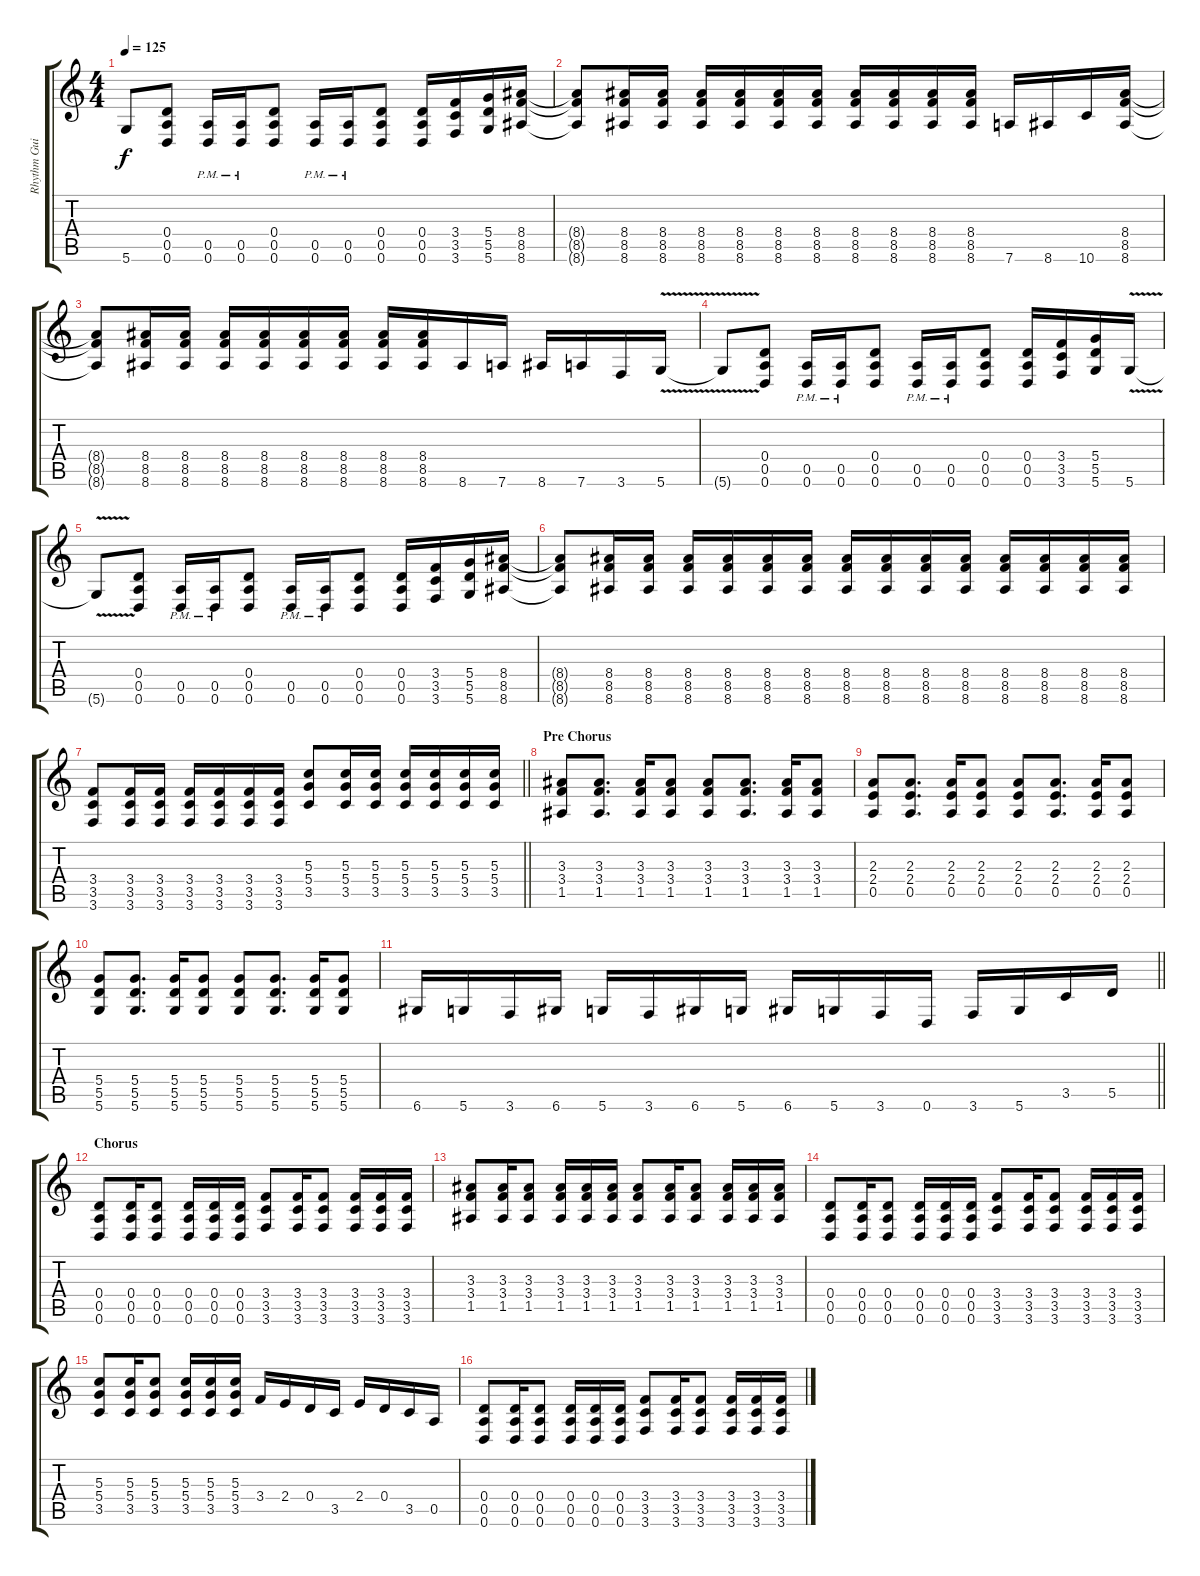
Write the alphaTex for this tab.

\track ("Rhythm Guitar" "Rhythm Gui") {instrument distortionguitar}
\staff {score tabs}
\tuning (E4 B3 G3 D3 A2 D2) {hide}
\ts (4 4)
\tempo 125
\clef g2
\ks c
5.6{t}.8{dy f} (0.4 0.5 0.6).8 (0.5{pm} 0.6{pm}).16 (0.5{pm} 0.6{pm}).16 (0.4 0.5 0.6).8 (0.5{pm} 0.6{pm}).16 (0.5{pm} 0.6{pm}).16 (0.4 0.5 0.6).8 (0.4 0.5 0.6).16 (3.4 3.5 3.6).16 (5.4 5.5 5.6).16 (8.4 8.5 8.6).16 |
(8.4{t} 8.5{t} 8.6{t}).8 (8.4 8.5 8.6).16 (8.4 8.5 8.6).16 (8.4 8.5 8.6).16 (8.4 8.5 8.6).16 (8.4 8.5 8.6).16 (8.4 8.5 8.6).16 (8.4 8.5 8.6).16 (8.4 8.5 8.6).16 (8.4 8.5 8.6).16 (8.4 8.5 8.6).16 7.6.16 8.6.16 10.6.16 (8.4 8.5 8.6).16 |
(8.4{t} 8.5{t} 8.6{t}).8 (8.4 8.5 8.6).16 (8.4 8.5 8.6).16 (8.4 8.5 8.6).16 (8.4 8.5 8.6).16 (8.4 8.5 8.6).16 (8.4 8.5 8.6).16 (8.4 8.5 8.6).16 (8.4 8.5 8.6).16 8.6.16 7.6.16 8.6.16 7.6.16 3.6.16 5.6{v}.16 |
5.6{t}.8 (0.4 0.5 0.6).8 (0.5{pm} 0.6{pm}).16 (0.5{pm} 0.6{pm}).16 (0.4 0.5 0.6).8 (0.5{pm} 0.6{pm}).16 (0.5{pm} 0.6{pm}).16 (0.4 0.5 0.6).8 (0.4 0.5 0.6).16 (3.4 3.5 3.6).16 (5.4 5.5 5.6).16 5.6{v}.16 |
5.6{t}.8 (0.4 0.5 0.6).8 (0.5{pm} 0.6{pm}).16 (0.5{pm} 0.6{pm}).16 (0.4 0.5 0.6).8 (0.5{pm} 0.6{pm}).16 (0.5{pm} 0.6{pm}).16 (0.4 0.5 0.6).8 (0.4 0.5 0.6).16 (3.4 3.5 3.6).16 (5.4 5.5 5.6).16 (8.4 8.5 8.6).16 |
(8.4{t} 8.5{t} 8.6{t}).8 (8.4 8.5 8.6).16 (8.4 8.5 8.6).16 (8.4 8.5 8.6).16 (8.4 8.5 8.6).16 (8.4 8.5 8.6).16 (8.4 8.5 8.6).16 (8.4 8.5 8.6).16 (8.4 8.5 8.6).16 (8.4 8.5 8.6).16 (8.4 8.5 8.6).16 (8.4 8.5 8.6).16 (8.4 8.5 8.6).16 (8.4 8.5 8.6).16 (8.4 8.5 8.6).16 |
\barLineRight lightlight
(3.4 3.5 3.6).8 (3.4 3.5 3.6).16 (3.4 3.5 3.6).16 (3.4 3.5 3.6).16 (3.4 3.5 3.6).16 (3.4 3.5 3.6).16 (3.4 3.5 3.6).16 (5.3 5.4 3.5).8 (5.3 5.4 3.5).16 (5.3 5.4 3.5).16 (5.3 5.4 3.5).16 (5.3 5.4 3.5).16 (5.3 5.4 3.5).16 (5.3 5.4 3.5).16 |
\section ("" "Pre Chorus")
(3.3 3.4 1.5).8 (3.3 3.4 1.5).8{d} (3.3 3.4 1.5).16 (3.3 3.4 1.5).8 (3.3 3.4 1.5).8 (3.3 3.4 1.5).8{d} (3.3 3.4 1.5).16 (3.3 3.4 1.5).8 |
(2.3 2.4 0.5).8 (2.3 2.4 0.5).8{d} (2.3 2.4 0.5).16 (2.3 2.4 0.5).8 (2.3 2.4 0.5).8 (2.3 2.4 0.5).8{d} (2.3 2.4 0.5).16 (2.3 2.4 0.5).8 |
(5.4 5.5 5.6).8 (5.4 5.5 5.6).8{d} (5.4 5.5 5.6).16 (5.4 5.5 5.6).8 (5.4 5.5 5.6).8 (5.4 5.5 5.6).8{d} (5.4 5.5 5.6).16 (5.4 5.5 5.6).8 |
\barLineRight lightlight
6.6.16 5.6.16 3.6.16 6.6.16 5.6.16 3.6.16 6.6.16 5.6.16 6.6.16 5.6.16 3.6.16 0.6.16 3.6.16 5.6.16 3.5.16 5.5.16 |
\section ("" "Chorus")
(0.4 0.5 0.6).8 (0.4 0.5 0.6).16 (0.4 0.5 0.6).8 (0.4 0.5 0.6).16 (0.4 0.5 0.6).16 (0.4 0.5 0.6).16 (3.4 3.5 3.6).8 (3.4 3.5 3.6).16 (3.4 3.5 3.6).8 (3.4 3.5 3.6).16 (3.4 3.5 3.6).16 (3.4 3.5 3.6).16 |
(3.3 3.4 1.5).8 (3.3 3.4 1.5).16 (3.3 3.4 1.5).8 (3.3 3.4 1.5).16 (3.3 3.4 1.5).16 (3.3 3.4 1.5).16 (3.3 3.4 1.5).8 (3.3 3.4 1.5).16 (3.3 3.4 1.5).8 (3.3 3.4 1.5).16 (3.3 3.4 1.5).16 (3.3 3.4 1.5).16 |
(0.4 0.5 0.6).8 (0.4 0.5 0.6).16 (0.4 0.5 0.6).8 (0.4 0.5 0.6).16 (0.4 0.5 0.6).16 (0.4 0.5 0.6).16 (3.4 3.5 3.6).8 (3.4 3.5 3.6).16 (3.4 3.5 3.6).8 (3.4 3.5 3.6).16 (3.4 3.5 3.6).16 (3.4 3.5 3.6).16 |
(5.3 5.4 3.5).8 (5.3 5.4 3.5).16 (5.3 5.4 3.5).8 (5.3 5.4 3.5).16 (5.3 5.4 3.5).16 (5.3 5.4 3.5).16 3.4.16 2.4.16 0.4.16 3.5.16 2.4.16 0.4.16 3.5.16 0.5.16 |
(0.4 0.5 0.6).8 (0.4 0.5 0.6).16 (0.4 0.5 0.6).8 (0.4 0.5 0.6).16 (0.4 0.5 0.6).16 (0.4 0.5 0.6).16 (3.4 3.5 3.6).8 (3.4 3.5 3.6).16 (3.4 3.5 3.6).8 (3.4 3.5 3.6).16 (3.4 3.5 3.6).16 (3.4 3.5 3.6).16
